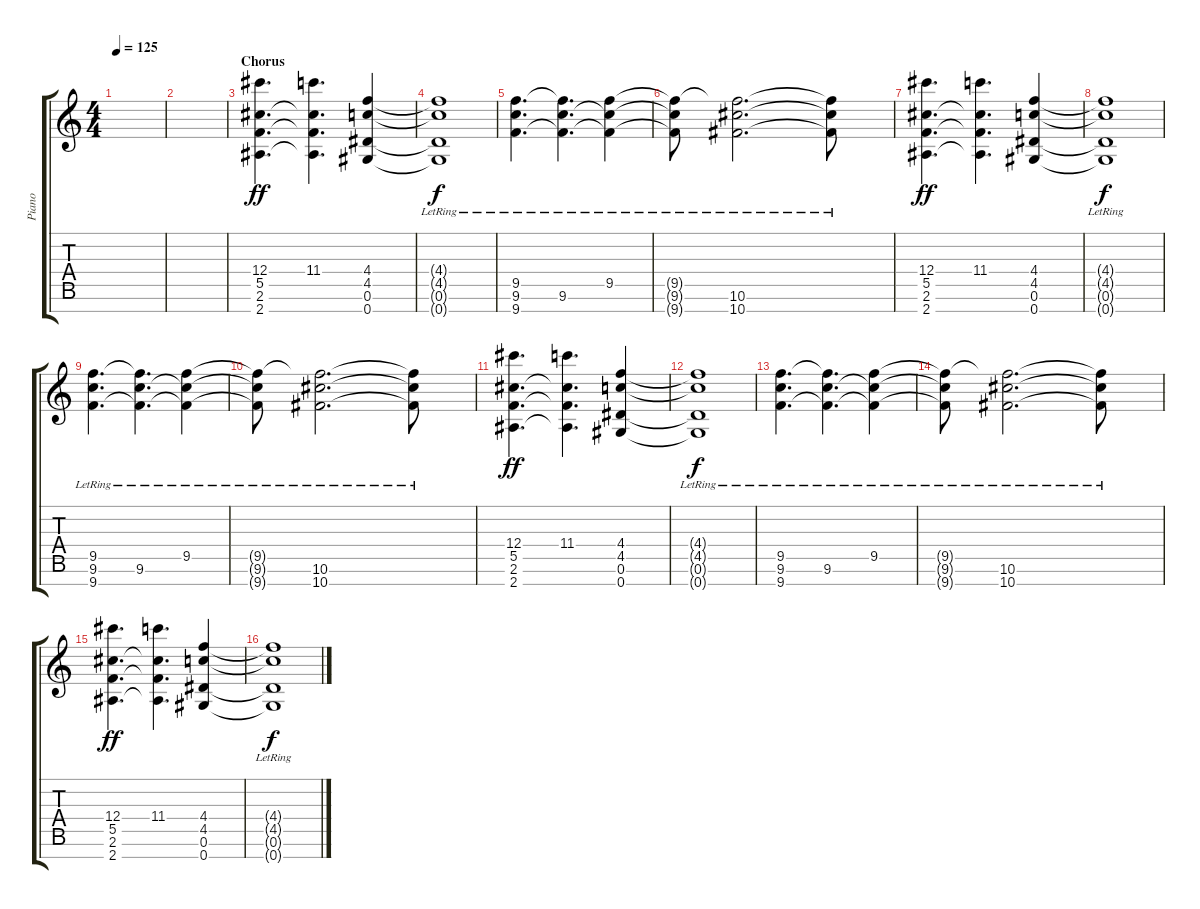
\track ("Piano" "Piano") {instrument overdrivenguitar}
\staff {score tabs}
\tuning (Eb5 Bb4 Gb4 Db4 Ab3 Eb3 Ab2) {hide}
\ts (4 4)
\tempo 125
\clef g2
\ks c
|
|
\section ("" "Chorus")
(12.4 5.5 2.6 2.7).4{d dy ff} (11.4 5.5{t} 2.6{t} 2.7{t}).4{d} (4.4 4.5 0.6 0.7).4 |
(4.4{t} 4.5{lr t} 0.6{lr t} 0.7{lr t}).1{dy f} |
(9.5{lr} 9.6{lr} 9.7{lr}).4{d} (9.5{lr t} 9.6 9.7{lr t}).4{d} (9.5{lr} 9.6{t} 9.7{lr t}).4 |
(9.5{lr t} 9.6{t} 9.7{lr t}).8 (9.5{lr t} 10.6{lr} 10.7{lr}).2{d} (9.5{lr t} 10.6{lr t} 10.7{lr t}).8 |
(12.4 5.5 2.6 2.7).4{d dy ff} (11.4 5.5{t} 2.6{t} 2.7{t}).4{d} (4.4 4.5 0.6 0.7).4 |
(4.4{t} 4.5{lr t} 0.6{lr t} 0.7{lr t}).1{dy f} |
(9.5{lr} 9.6{lr} 9.7{lr}).4{d} (9.5{lr t} 9.6 9.7{lr t}).4{d} (9.5{lr} 9.6{t} 9.7{lr t}).4 |
(9.5{lr t} 9.6{t} 9.7{lr t}).8 (9.5{lr t} 10.6{lr} 10.7{lr}).2{d} (9.5{lr t} 10.6{lr t} 10.7{lr t}).8 |
(12.4 5.5 2.6 2.7).4{d dy ff} (11.4 5.5{t} 2.6{t} 2.7{t}).4{d} (4.4 4.5 0.6 0.7).4 |
(4.4{t} 4.5{lr t} 0.6{lr t} 0.7{lr t}).1{dy f} |
(9.5{lr} 9.6{lr} 9.7{lr}).4{d} (9.5{lr t} 9.6 9.7{lr t}).4{d} (9.5{lr} 9.6{t} 9.7{lr t}).4 |
(9.5{lr t} 9.6{t} 9.7{lr t}).8 (9.5{lr t} 10.6{lr} 10.7{lr}).2{d} (9.5{lr t} 10.6{lr t} 10.7{lr t}).8 |
(12.4 5.5 2.6 2.7).4{d dy ff} (11.4 5.5{t} 2.6{t} 2.7{t}).4{d} (4.4 4.5 0.6 0.7).4 |
(4.4{t} 4.5{lr t} 0.6{lr t} 0.7{lr t}).1{dy f}
